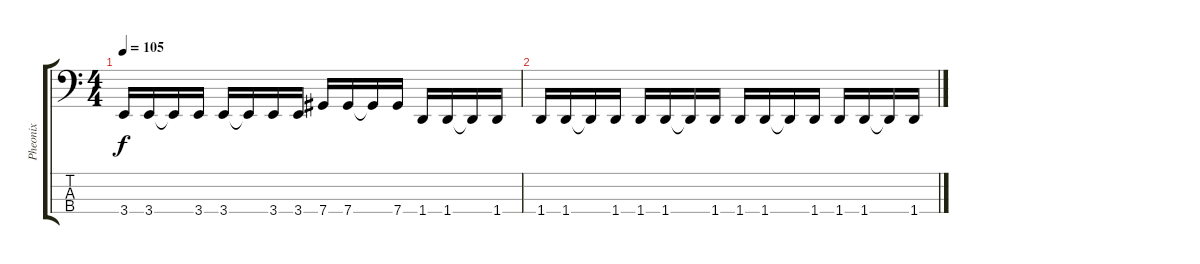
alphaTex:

\track ("Pheonix" "Pheonix") {instrument electricbasspick}
\staff {score tabs}
\tuning (Gb2 Db2 Ab1 Db1) {hide}
\ts (4 4)
\tempo 105
\clef f4
\ks c
3.4.16{dy f} 3.4.16 3.4{t}.16 3.4.16 3.4.16 3.4{t}.16 3.4.16 3.4.16 7.4.16 7.4.16 7.4{t}.16 7.4.16 1.4.16 1.4.16 1.4{t}.16 1.4.16 |
1.4.16 1.4.16 1.4{t}.16 1.4.16 1.4.16 1.4.16 1.4{t}.16 1.4.16 1.4.16 1.4.16 1.4{t}.16 1.4.16 1.4.16 1.4.16 1.4{t}.16 1.4.16
